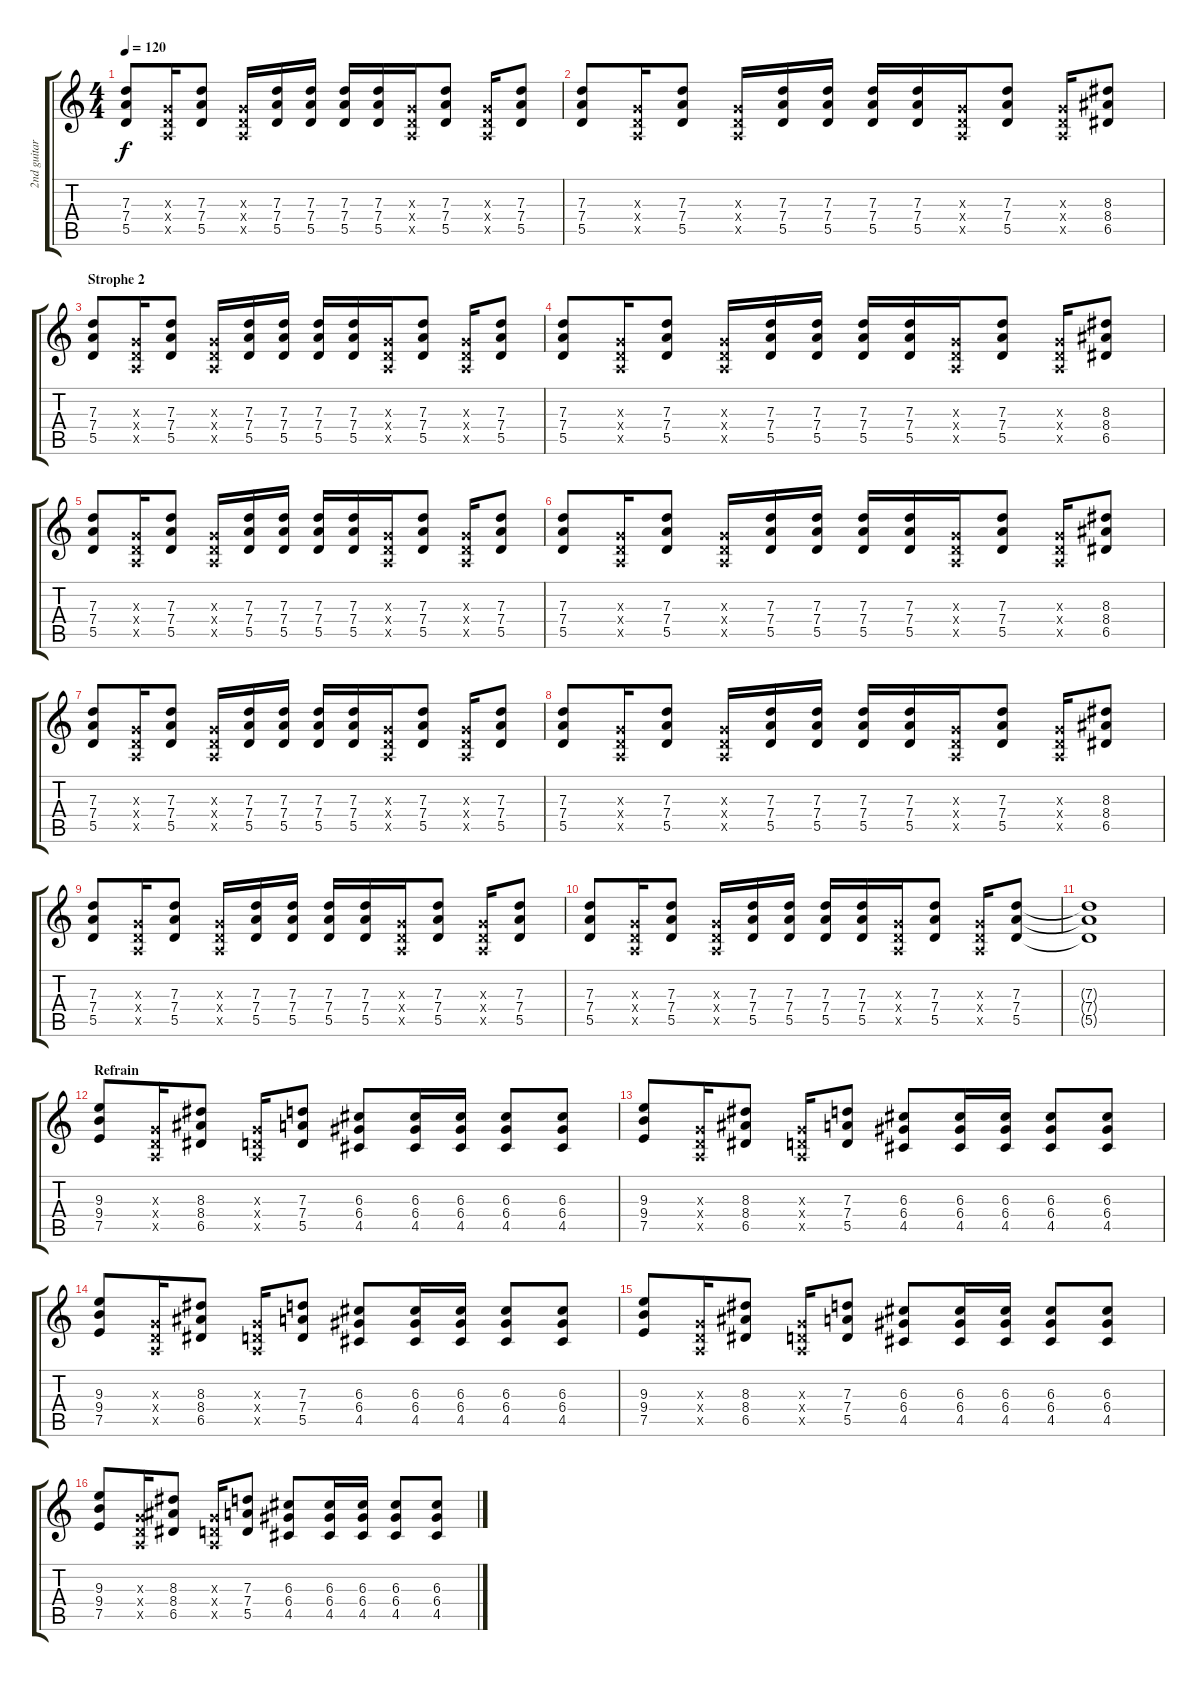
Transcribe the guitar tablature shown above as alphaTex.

\track ("2nd guitar" "2nd guitar") {instrument distortionguitar}
\staff {score tabs}
\tuning (E4 B3 G3 D3 A2 E2) {hide}
\ts (4 4)
\tempo 120
\clef g2
\ks c
(7.3 7.4 5.5).8{dy f} (0.3{x} 0.4{x} 0.5{x}).16 (7.3 7.4 5.5).8 (0.3{x} 0.4{x} 0.5{x}).16 (7.3 7.4 5.5).16 (7.3 7.4 5.5).16 (7.3 7.4 5.5).16 (7.3 7.4 5.5).16 (0.3{x} 0.4{x} 0.5{x}).16 (7.3 7.4 5.5).8 (0.3{x} 0.4{x} 0.5{x}).16 (7.3 7.4 5.5).8 |
(7.3 7.4 5.5).8 (0.3{x} 0.4{x} 0.5{x}).16 (7.3 7.4 5.5).8 (0.3{x} 0.4{x} 0.5{x}).16 (7.3 7.4 5.5).16 (7.3 7.4 5.5).16 (7.3 7.4 5.5).16 (7.3 7.4 5.5).16 (0.3{x} 0.4{x} 0.5{x}).16 (7.3 7.4 5.5).8 (0.3{x} 0.4{x} 0.5{x}).16 (8.3 8.4 6.5).8 |
\section ("" "Strophe 2")
(7.3 7.4 5.5).8 (0.3{x} 0.4{x} 0.5{x}).16 (7.3 7.4 5.5).8 (0.3{x} 0.4{x} 0.5{x}).16 (7.3 7.4 5.5).16 (7.3 7.4 5.5).16 (7.3 7.4 5.5).16 (7.3 7.4 5.5).16 (0.3{x} 0.4{x} 0.5{x}).16 (7.3 7.4 5.5).8 (0.3{x} 0.4{x} 0.5{x}).16 (7.3 7.4 5.5).8 |
(7.3 7.4 5.5).8 (0.3{x} 0.4{x} 0.5{x}).16 (7.3 7.4 5.5).8 (0.3{x} 0.4{x} 0.5{x}).16 (7.3 7.4 5.5).16 (7.3 7.4 5.5).16 (7.3 7.4 5.5).16 (7.3 7.4 5.5).16 (0.3{x} 0.4{x} 0.5{x}).16 (7.3 7.4 5.5).8 (0.3{x} 0.4{x} 0.5{x}).16 (8.3 8.4 6.5).8 |
(7.3 7.4 5.5).8 (0.3{x} 0.4{x} 0.5{x}).16 (7.3 7.4 5.5).8 (0.3{x} 0.4{x} 0.5{x}).16 (7.3 7.4 5.5).16 (7.3 7.4 5.5).16 (7.3 7.4 5.5).16 (7.3 7.4 5.5).16 (0.3{x} 0.4{x} 0.5{x}).16 (7.3 7.4 5.5).8 (0.3{x} 0.4{x} 0.5{x}).16 (7.3 7.4 5.5).8 |
(7.3 7.4 5.5).8 (0.3{x} 0.4{x} 0.5{x}).16 (7.3 7.4 5.5).8 (0.3{x} 0.4{x} 0.5{x}).16 (7.3 7.4 5.5).16 (7.3 7.4 5.5).16 (7.3 7.4 5.5).16 (7.3 7.4 5.5).16 (0.3{x} 0.4{x} 0.5{x}).16 (7.3 7.4 5.5).8 (0.3{x} 0.4{x} 0.5{x}).16 (8.3 8.4 6.5).8 |
(7.3 7.4 5.5).8 (0.3{x} 0.4{x} 0.5{x}).16 (7.3 7.4 5.5).8 (0.3{x} 0.4{x} 0.5{x}).16 (7.3 7.4 5.5).16 (7.3 7.4 5.5).16 (7.3 7.4 5.5).16 (7.3 7.4 5.5).16 (0.3{x} 0.4{x} 0.5{x}).16 (7.3 7.4 5.5).8 (0.3{x} 0.4{x} 0.5{x}).16 (7.3 7.4 5.5).8 |
(7.3 7.4 5.5).8 (0.3{x} 0.4{x} 0.5{x}).16 (7.3 7.4 5.5).8 (0.3{x} 0.4{x} 0.5{x}).16 (7.3 7.4 5.5).16 (7.3 7.4 5.5).16 (7.3 7.4 5.5).16 (7.3 7.4 5.5).16 (0.3{x} 0.4{x} 0.5{x}).16 (7.3 7.4 5.5).8 (0.3{x} 0.4{x} 0.5{x}).16 (8.3 8.4 6.5).8 |
(7.3 7.4 5.5).8 (0.3{x} 0.4{x} 0.5{x}).16 (7.3 7.4 5.5).8 (0.3{x} 0.4{x} 0.5{x}).16 (7.3 7.4 5.5).16 (7.3 7.4 5.5).16 (7.3 7.4 5.5).16 (7.3 7.4 5.5).16 (0.3{x} 0.4{x} 0.5{x}).16 (7.3 7.4 5.5).8 (0.3{x} 0.4{x} 0.5{x}).16 (7.3 7.4 5.5).8 |
(7.3 7.4 5.5).8 (0.3{x} 0.4{x} 0.5{x}).16 (7.3 7.4 5.5).8 (0.3{x} 0.4{x} 0.5{x}).16 (7.3 7.4 5.5).16 (7.3 7.4 5.5).16 (7.3 7.4 5.5).16 (7.3 7.4 5.5).16 (0.3{x} 0.4{x} 0.5{x}).16 (7.3 7.4 5.5).8 (0.3{x} 0.4{x} 0.5{x}).16 (7.3 7.4 5.5).8 |
(7.3{t} 7.4{t} 5.5{t}).1 |
\section ("" "Refrain")
(9.3 9.4 7.5).8 (0.3{x} 0.4{x} 0.5{x}).16 (8.3 8.4 6.5).8 (0.3{x} 0.4{x} 0.5{x}).16 (7.3 7.4 5.5).8 (6.3 6.4 4.5).8 (6.3 6.4 4.5).16 (6.3 6.4 4.5).16 (6.3 6.4 4.5).8 (6.3 6.4 4.5).8 |
(9.3 9.4 7.5).8 (0.3{x} 0.4{x} 0.5{x}).16 (8.3 8.4 6.5).8 (0.3{x} 0.4{x} 0.5{x}).16 (7.3 7.4 5.5).8 (6.3 6.4 4.5).8 (6.3 6.4 4.5).16 (6.3 6.4 4.5).16 (6.3 6.4 4.5).8 (6.3 6.4 4.5).8 |
(9.3 9.4 7.5).8 (0.3{x} 0.4{x} 0.5{x}).16 (8.3 8.4 6.5).8 (0.3{x} 0.4{x} 0.5{x}).16 (7.3 7.4 5.5).8 (6.3 6.4 4.5).8 (6.3 6.4 4.5).16 (6.3 6.4 4.5).16 (6.3 6.4 4.5).8 (6.3 6.4 4.5).8 |
(9.3 9.4 7.5).8 (0.3{x} 0.4{x} 0.5{x}).16 (8.3 8.4 6.5).8 (0.3{x} 0.4{x} 0.5{x}).16 (7.3 7.4 5.5).8 (6.3 6.4 4.5).8 (6.3 6.4 4.5).16 (6.3 6.4 4.5).16 (6.3 6.4 4.5).8 (6.3 6.4 4.5).8 |
(9.3 9.4 7.5).8 (0.3{x} 0.4{x} 0.5{x}).16 (8.3 8.4 6.5).8 (0.3{x} 0.4{x} 0.5{x}).16 (7.3 7.4 5.5).8 (6.3 6.4 4.5).8 (6.3 6.4 4.5).16 (6.3 6.4 4.5).16 (6.3 6.4 4.5).8 (6.3 6.4 4.5).8
